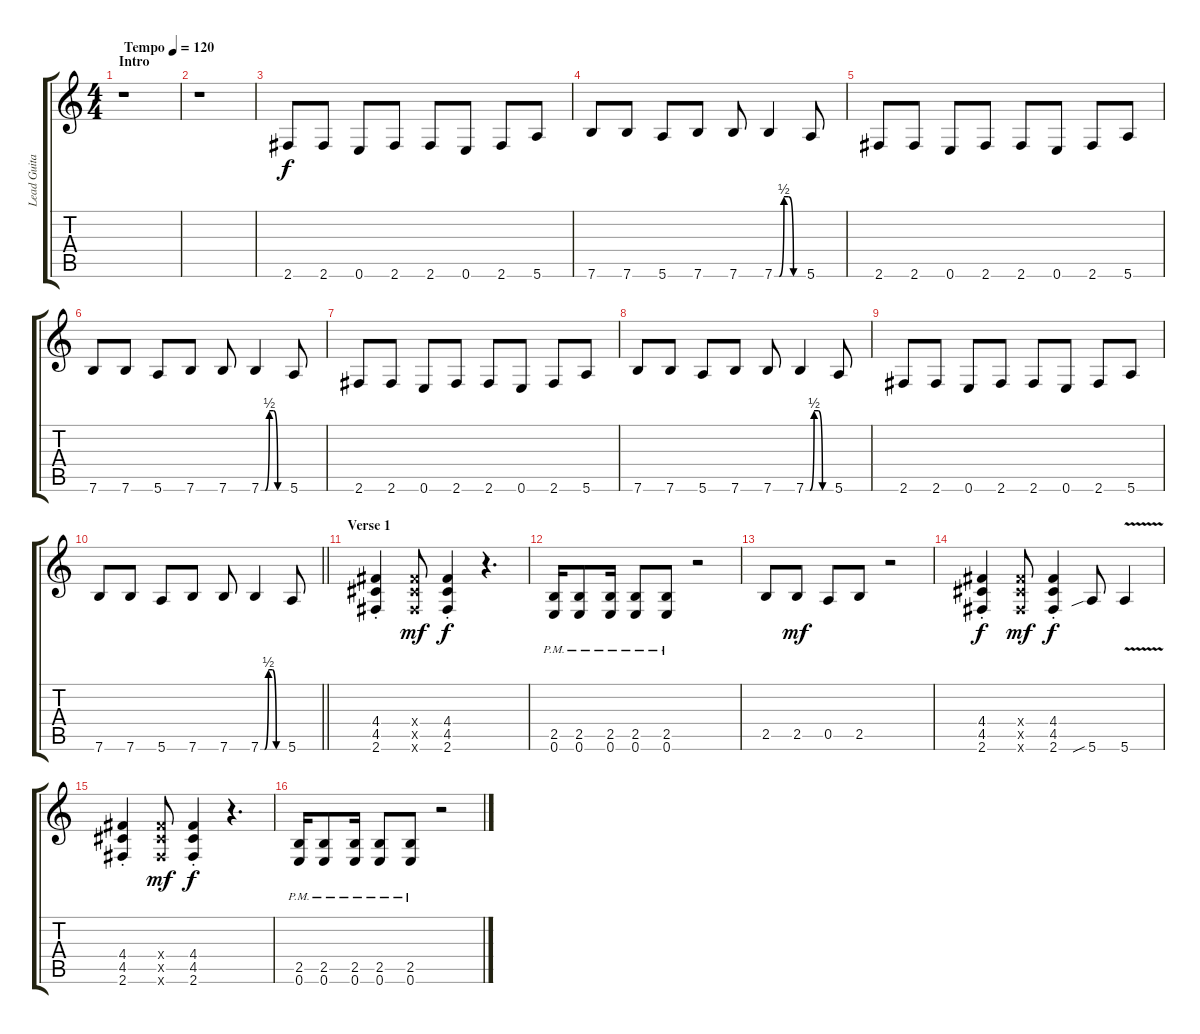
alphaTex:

\track ("Lead Guitar" "Lead Guita") {instrument distortionguitar}
\staff {score tabs}
\tuning (E4 B3 G3 D3 A2 E2) {hide}
\ts (4 4)
\section ("" "Intro")
\tempo (120 "Tempo")
\clef g2
\ks c
r.1{dy f balance 8 instrument distortionguitar} |
r.1 |
2.6.8 2.6.8 0.6.8 2.6.8 2.6.8 0.6.8 2.6.8 5.6.8 |
7.6.8 7.6.8 5.6.8 7.6.8 7.6.8 7.6{be (custom 0 0 10 0 20 2 30 2 40 0 60 0)}.4 5.6.8 |
2.6.8 2.6.8 0.6.8 2.6.8 2.6.8 0.6.8 2.6.8 5.6.8 |
7.6.8 7.6.8 5.6.8 7.6.8 7.6.8 7.6{be (custom 0 0 10 0 20 2 30 2 40 0 60 0)}.4 5.6.8 |
2.6.8 2.6.8 0.6.8 2.6.8 2.6.8 0.6.8 2.6.8 5.6.8 |
7.6.8 7.6.8 5.6.8 7.6.8 7.6.8 7.6{be (custom 0 0 10 0 20 2 30 2 40 0 60 0)}.4 5.6.8 |
2.6.8 2.6.8 0.6.8 2.6.8 2.6.8 0.6.8 2.6.8 5.6.8 |
\barLineRight lightlight
7.6.8 7.6.8 5.6.8 7.6.8 7.6.8 7.6{be (custom 0 0 10 0 20 2 30 2 40 0 60 0)}.4 5.6.8 |
\section ("" "Verse 1")
(4.4{st} 4.5{st} 2.6{st}).4{balance 12} (4.4{x} 4.5{x} 2.6{x}).8{dy mf} (4.4{st} 4.5{st} 2.6{st}).4{dy f} r.4{d} |
(2.5{pm} 0.6{pm}).16 (2.5{pm} 0.6{pm}).8 (2.5{pm} 0.6{pm}).16 (2.5{pm} 0.6{pm}).8 (2.5{pm} 0.6{pm}).8 r.2 |
2.5.8 2.5.8{dy mf} 0.5.8 2.5.8 r.2 |
(4.4{st} 4.5{st} 2.6{st}).4{dy f} (4.4{x} 4.5{x} 2.6{x}).8{dy mf} (4.4{st} 4.5{st} 2.6{st}).4{dy f} 5.6{sib}.8 5.6{v}.4 |
(4.4{st} 4.5{st} 2.6{st}).4 (4.4{x} 4.5{x} 2.6{x}).8{dy mf} (4.4{st} 4.5{st} 2.6{st}).4{dy f} r.4{d} |
(2.5{pm} 0.6{pm}).16 (2.5{pm} 0.6{pm}).8 (2.5{pm} 0.6{pm}).16 (2.5{pm} 0.6{pm}).8 (2.5{pm} 0.6{pm}).8 r.2
